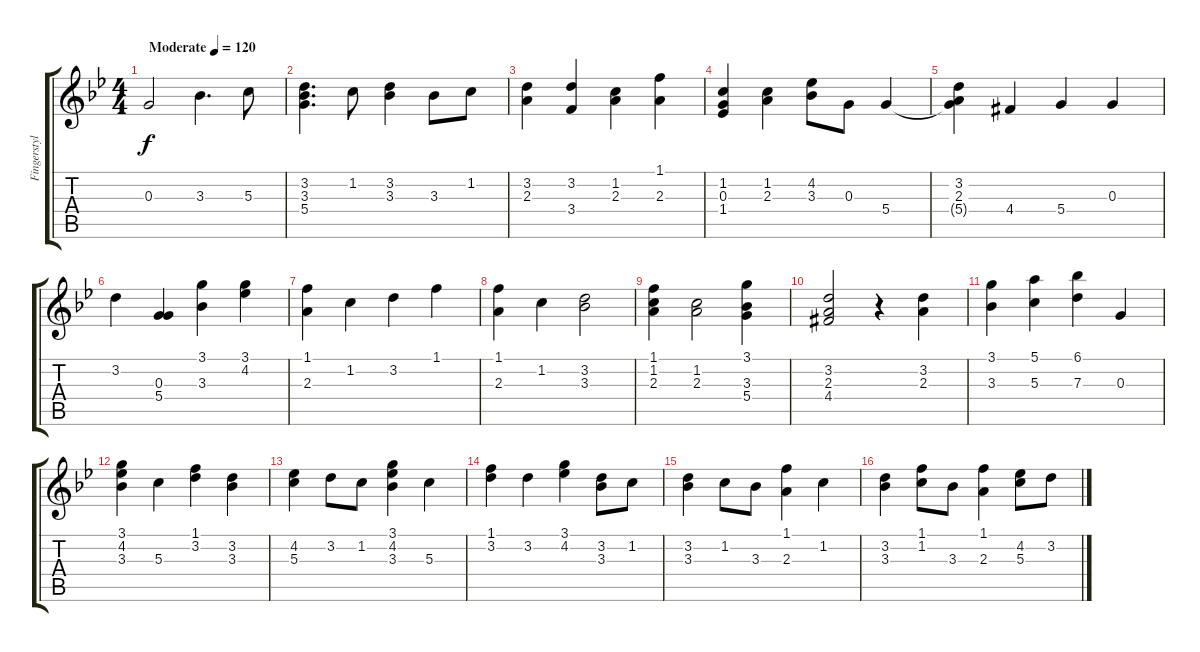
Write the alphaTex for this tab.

\track ("Fingerstyle guitar" "Fingerstyl") {instrument acousticguitarnylon}
\staff {score tabs}
\tuning (E4 B3 G3 D3 A2 E2) {hide}
\ts (4 4)
\tempo (120 "Moderate")
\clef g2
\ks gminor
0.3.2{dy f instrument acousticguitarnylon} 3.3.4{d} 5.3.8 |
(3.2 3.3 5.4).4{d} 1.2.8 (3.2 3.3).4 3.3.8 1.2.8 |
(3.2 2.3).4 (3.2 3.4).4 (1.2 2.3).4 (1.1 2.3).4 |
(1.2 0.3 1.4).4 (1.2 2.3).4 (4.2 3.3).8 0.3.8 5.4.4 |
(3.2 2.3 5.4{t}).4 4.4{acc #}.4 5.4.4 0.3.4 |
3.2.4 (0.3 5.4).4 (3.1 3.3).4 (3.1 4.2).4 |
(1.1 2.3).4 1.2.4 3.2.4 1.1.4 |
(1.1 2.3).4 1.2.4 (3.2 3.3).2 |
(1.1 1.2 2.3).4 (1.2 2.3).2 (3.1 3.3 5.4).4 |
(3.2 2.3 4.4{acc #}).2 r.4 (3.2 2.3).4 |
(3.1 3.3).4 (5.1 5.3).4 (6.1 7.3).4 0.3.4 |
(3.1 4.2 3.3).4 5.3.4 (1.1 3.2).4 (3.2 3.3).4 |
(4.2 5.3).4 3.2.8 1.2.8 (3.1 4.2 3.3).4 5.3.4 |
(1.1 3.2).4 3.2.4 (3.1 4.2).4 (3.2 3.3).8 1.2.8 |
(3.2 3.3).4 1.2.8 3.3.8 (1.1 2.3).4 1.2.4 |
(3.2 3.3).4 (1.1 1.2).8 3.3.8 (1.1 2.3).4 (4.2 5.3).8 3.2.8
